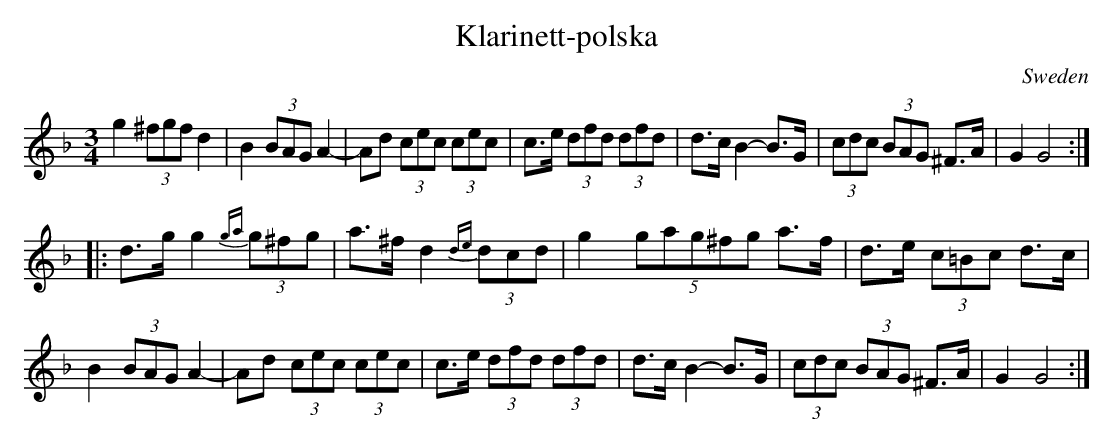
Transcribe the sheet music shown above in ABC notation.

X:1
T:Klarinett-polska
O:Sweden
M:3/4
K:GDor
g2 (3^fgf d2 | B2 (3BAG A2- | Ad (3cec (3cec| c>e (3dfd (3dfd|\
d>c B2- B>G| (3cdc (3BAG ^F>A| G2 G4:|
|:d>g g2 (3{ga}g^fg| a>^f d2 (3{de}dcd| g2 (5gag^fg a>f| d>e (3c=Bc d>c|
B2 (3BAG A2- | Ad (3cec (3cec| c>e (3dfd (3dfd|\
d>c B2- B>G| (3cdc (3BAG ^F>A| G2 G4 :|
